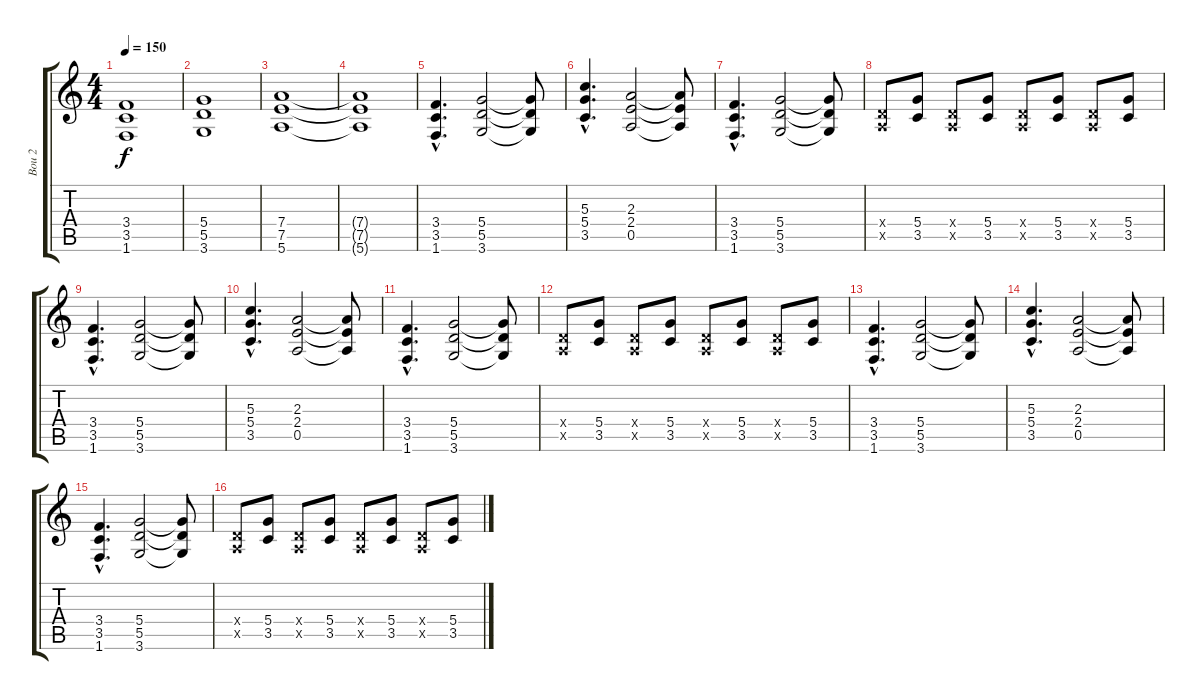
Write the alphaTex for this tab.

\track ("Bou 2" "Bou 2") {instrument distortionguitar}
\staff {score tabs}
\tuning (E4 B3 G3 D3 A2 E2) {hide}
\ts (4 4)
\tempo 150
\clef g2
\ks c
(3.4 3.5 1.6).1{dy f} |
(5.4 5.5 3.6).1 |
(7.4 7.5 5.6).1 |
(7.4{t} 7.5{t} 5.6{t}).1 |
(3.4{hac} 3.5{hac} 1.6{hac}).4{d} (5.4 5.5 3.6).2 (5.4{t} 5.5{t} 3.6{t}).8 |
(5.3{hac} 5.4{hac} 3.5{hac}).4{d} (2.3 2.4 0.5).2 (2.3{t} 2.4{t} 0.5{t}).8 |
(3.4{hac} 3.5{hac} 1.6{hac}).4{d} (5.4 5.5 3.6).2 (5.4{t} 5.5{t} 3.6{t}).8 |
(0.4{x} 0.5{x}).8 (5.4 3.5).8 (0.4{x} 0.5{x}).8 (5.4 3.5).8 (0.4{x} 0.5{x}).8 (5.4 3.5).8 (0.4{x} 0.5{x}).8 (5.4 3.5).8 |
(3.4{hac} 3.5{hac} 1.6{hac}).4{d} (5.4 5.5 3.6).2 (5.4{t} 5.5{t} 3.6{t}).8 |
(5.3{hac} 5.4{hac} 3.5{hac}).4{d} (2.3 2.4 0.5).2 (2.3{t} 2.4{t} 0.5{t}).8 |
(3.4{hac} 3.5{hac} 1.6{hac}).4{d} (5.4 5.5 3.6).2 (5.4{t} 5.5{t} 3.6{t}).8 |
(0.4{x} 0.5{x}).8 (5.4 3.5).8 (0.4{x} 0.5{x}).8 (5.4 3.5).8 (0.4{x} 0.5{x}).8 (5.4 3.5).8 (0.4{x} 0.5{x}).8 (5.4 3.5).8 |
(3.4{hac} 3.5{hac} 1.6{hac}).4{d} (5.4 5.5 3.6).2 (5.4{t} 5.5{t} 3.6{t}).8 |
(5.3{hac} 5.4{hac} 3.5{hac}).4{d} (2.3 2.4 0.5).2 (2.3{t} 2.4{t} 0.5{t}).8 |
(3.4{hac} 3.5{hac} 1.6{hac}).4{d} (5.4 5.5 3.6).2 (5.4{t} 5.5{t} 3.6{t}).8 |
(0.4{x} 0.5{x}).8 (5.4 3.5).8 (0.4{x} 0.5{x}).8 (5.4 3.5).8 (0.4{x} 0.5{x}).8 (5.4 3.5).8 (0.4{x} 0.5{x}).8 (5.4 3.5).8
